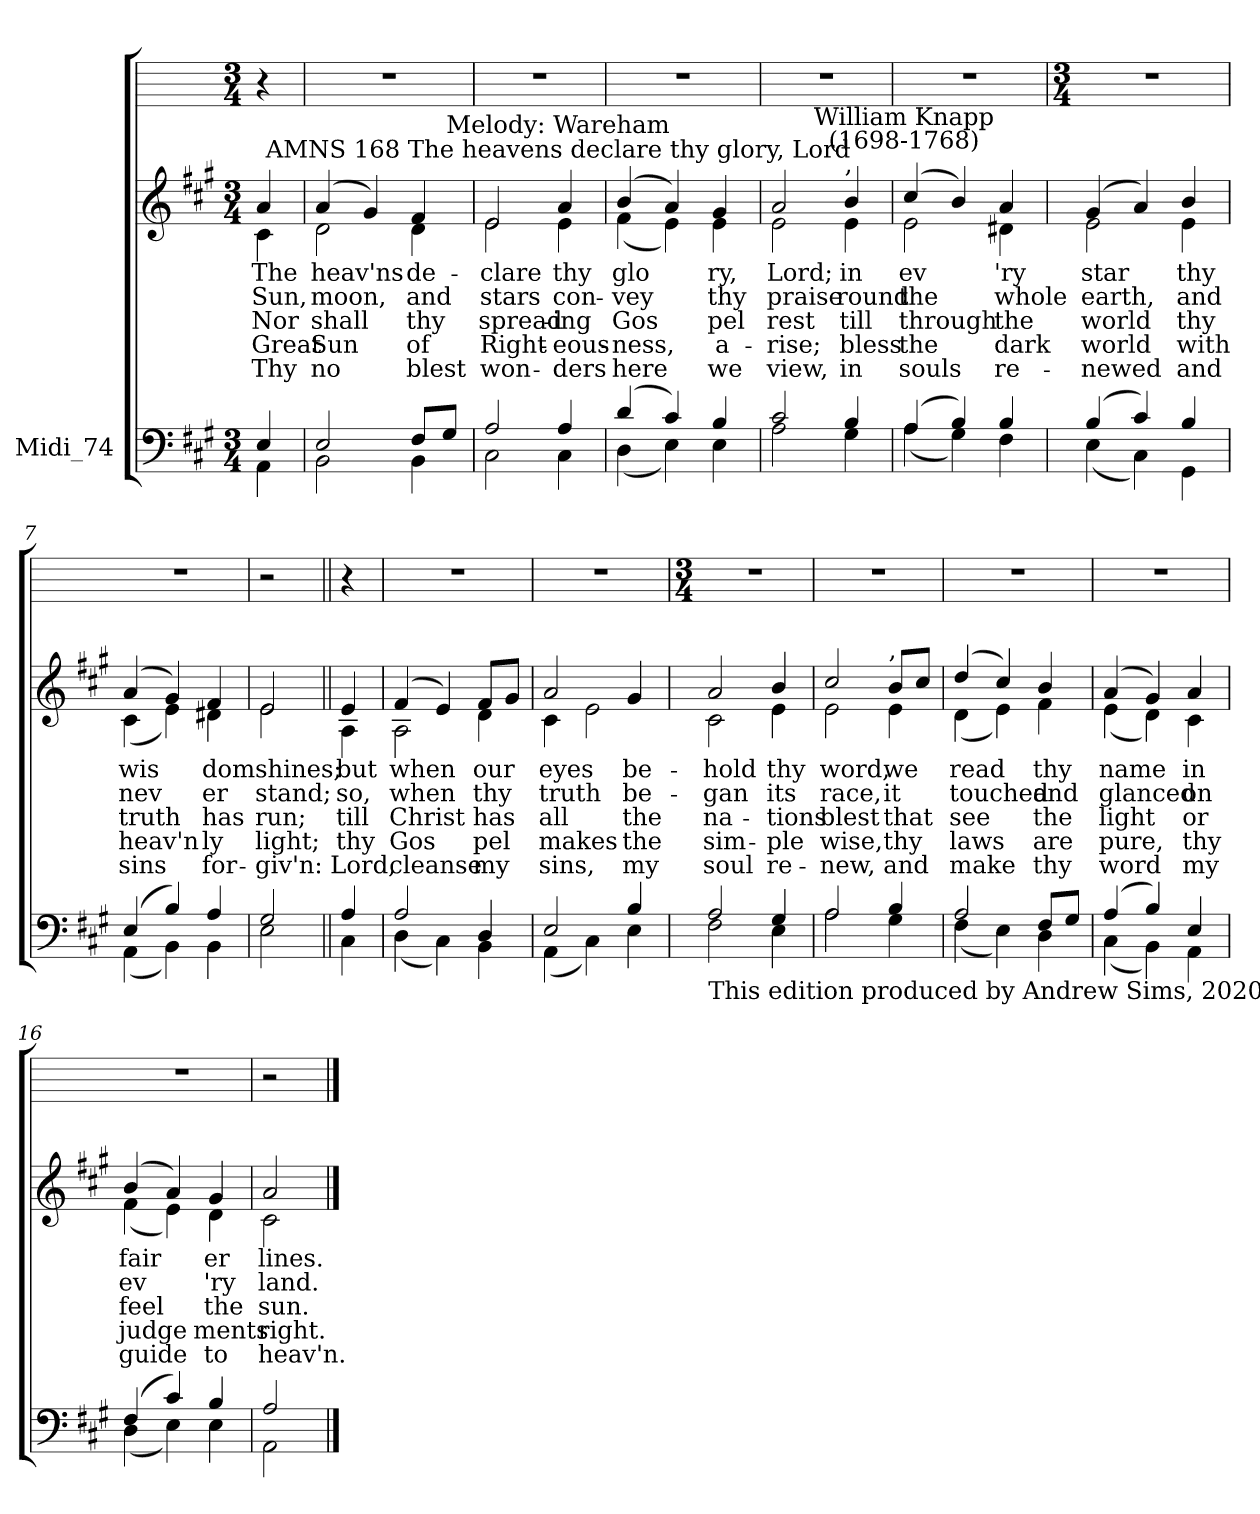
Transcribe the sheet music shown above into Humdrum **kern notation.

**kern	**kern	**text	**text	**text	**text	**text	**kern
*part3	*part2	*part2	*part2	*part2	*part2	*part2	*part1
*staff3	*staff2	*staff2	*staff2	*staff2	*staff2	*staff2	*staff1
*I"Midi_74	*	*	*	*	*	*	*
*clefF4	*clefG2	*	*	*	*	*	*
*k[f#c#g#]	*k[f#c#g#]	*	*	*	*	*	*
*A:	*A:	*	*	*	*	*	*
*M3/4	*M3/4	*	*	*	*	*	*M3/4
=	=	=	=	=	=	=	=
*^	*	*	*	*	*	*	*
!	!	!LO:TX:a:cj:t=Isaac Watts\n(1674-1748)	!	!	!	!	!	!
!	!	!	!LO:LY:b	!LO:LY:b	!LO:LY:b	!LO:LY:b	!LO:LY:b	!
*	*	*^	*	*	*	*	*	*
4E/	4AA\	4a/	4c#\	The	Sun,	Nor	Great	Thy	4r
=1	=1	=1	=1	=1	=1	=1	=1	=1	=1
!	!	!	!	!LO:LY:b	!LO:LY:b	!LO:LY:b	!LO:LY:b	!LO:LY:b	!
2E/	2BB\	(>4a/	2d\	heav'ns	moon,	shall	Sun	no	2.r
.	.	4g#/)	.	.	.	.	.	.	.
!	!	!	!	!LO:LY:b	!LO:LY:b	!LO:LY:b	!LO:LY:b	!LO:LY:b	!
8F#/L	4BB\	4f#/	4d\	de-	-and	thy	of	blest	.
8G#/J	.	.	.	.	.	.	.	.	.
=2	=2	=2	=2	=2	=2	=2	=2	=2	=2
!	!	!	!	!LO:LY:b	!LO:LY:b	!LO:LY:b	!LO:LY:b	!LO:LY:b	!
2A/	2C#\	2e/	2e\	clare	stars	spread-	-Right-	-won-	2.r
!	!	!LO:TX:a:cj:t=AMNS 168 The heavens declare thy glory, Lord	!	!	!	!	!	!	!
!	!	!LO:TX:a:cj:t=Melody&colon; Wareham	!	!	!	!	!	!	!
!	!	!	!	!LO:LY:b	!LO:LY:b	!LO:LY:b	!LO:LY:b	!LO:LY:b	!
4A/	4C#\	4a/	4e\	-thy	con-	-ing	eous-	-ders	.
=3	=3	=3	=3	=3	=3	=3	=3	=3	=3
!	!	!	!	!LO:LY:b	!LO:LY:b	!LO:LY:b	!LO:LY:b	!LO:LY:b	!
(>4d/	(<4D\	(>4b/	(<4f#\	glo	vey	Gos	ness,	here	2.r
4c#/)	4E\)	4a/)	4e\)	.	.	.	.	.	.
!	!	!	!	!LO:LY:b	!LO:LY:b	!LO:LY:b	!LO:LY:b	!LO:LY:b	!
4B/	4E\	4g#/	4e\	ry,	thy	pel	a-	-we	.
=4	=4	=4	=4	=4	=4	=4	=4	=4	=4
!	!	!	!	!LO:LY:b	!LO:LY:b	!LO:LY:b	!LO:LY:b	!LO:LY:b	!
2c#/	2A\	2a/	2e\	Lord;	praise	rest	rise;	view,	2.r
!	!	!LO:TX:a:t=,	!	!	!	!	!	!	!
!	!	!	!	!LO:LY:b	!LO:LY:b	!LO:LY:b	!LO:LY:b	!LO:LY:b	!
4B/	4G#\	4b/	4e\	in	round	till	bless	in	.
=5	=5	=5	=5	=5	=5	=5	=5	=5	=5
!	!	!LO:TX:a:cj:t=William Knapp\n(1698-1768)	!	!	!	!	!	!	!
!	!	!	!	!LO:LY:b	!LO:LY:b	!LO:LY:b	!LO:LY:b	!LO:LY:b	!
(>4A/	(<4A\	(>4cc#/	2e\	ev	the	through	the	souls	2.r
4B/)	4G#\)	4b/)	.	.	.	.	.	.	.
!	!	!	!	!LO:LY:b	!LO:LY:b	!LO:LY:b	!LO:LY:b	!LO:LY:b	!
4B/	4F#\	4a/	4d#X\	'ry	whole	the	dark	re-	.
!!LO:LB:g=z
=6	=6	=6	=6	=6	=6	=6	=6	=6	=6
*	*	*	*	*	*	*	*	*	*M3/4
!	!	!	!	!LO:LY:b	!LO:LY:b	!LO:LY:b	!LO:LY:b	!LO:LY:b	!
(>4B/	(<4E\	(>4g#/	2e\	-star	earth,	world	world	newed	2.r
4c#/)	4C#\)	4a/)	.	.	.	.	.	.	.
!	!	!	!	!LO:LY:b	!LO:LY:b	!LO:LY:b	!LO:LY:b	!LO:LY:b	!
4B/	4GG#\	4b/	4e\	thy	and	thy	with	and	.
=7	=7	=7	=7	=7	=7	=7	=7	=7	=7
!	!	!	!	!LO:LY:b	!LO:LY:b	!LO:LY:b	!LO:LY:b	!LO:LY:b	!
(4E/	(<4AA\	(>4a/	(<4c#\	wis	nev	truth	heav'n	sins	2.r
4B/)	4BB\)	4g#/)	4e\)	.	.	.	.	.	.
!	!	!	!	!LO:LY:b	!LO:LY:b	!LO:LY:b	!LO:LY:b	!LO:LY:b	!
4A/	4BB\	4f#/	4d#X\	dom	er	has	ly	for-	.
=8	=8	=8	=8	=8	=8	=8	=8	=8	=8
!	!	!	!	!LO:LY:b	!LO:LY:b	!LO:LY:b	!LO:LY:b	!LO:LY:b	!
2G#/	2E\	2e/	2e\	-shines;	stand;	run;	light;	giv'n:	2r
=9||	=9||	=9||	=9||	=9||	=9||	=9||	=9||	=9||	=9||
!	!	!	!	!LO:LY:b	!LO:LY:b	!LO:LY:b	!LO:LY:b	!LO:LY:b	!
4A/	4C#\	4e/	4A\	but	so,	till	thy	Lord,	4r
=10	=10	=10	=10	=10	=10	=10	=10	=10	=10
!	!	!	!	!LO:LY:b	!LO:LY:b	!LO:LY:b	!LO:LY:b	!LO:LY:b	!
2A/	(<4D\	(>4f#/	2A\	when	when	Christ	Gos	cleanse	2.r
.	4C#\)	4e/)	.	.	.	.	.	.	.
!	!	!	!	!LO:LY:b	!LO:LY:b	!LO:LY:b	!LO:LY:b	!LO:LY:b	!
4D/	4BB\	8f#/L	4d\	our	thy	has	pel	my	.
.	.	8g#/J	.	.	.	.	.	.	.
=11	=11	=11	=11	=11	=11	=11	=11	=11	=11
!	!	!	!	!LO:LY:b	!LO:LY:b	!LO:LY:b	!LO:LY:b	!LO:LY:b	!
2E/	(<4AA\	2a/	4c#\	eyes	truth	all	makes	sins,	2.r
.	4C#\)	.	2e\	.	.	.	.	.	.
!	!	!	!	!LO:LY:b	!LO:LY:b	!LO:LY:b	!LO:LY:b	!LO:LY:b	!
4B/	4E\	4g#/	.	be-	-be-	-the	the	my	.
!!LO:LB:g=z
=12	=12	=12	=12	=12	=12	=12	=12	=12	=12
*	*	*	*	*	*	*	*	*	*M3/4
!LO:TX:b:t=This edition produced by Andrew Sims, 2020	!	!	!	!	!	!	!	!	!
!	!	!	!	!LO:LY:b	!LO:LY:b	!LO:LY:b	!LO:LY:b	!LO:LY:b	!
2A/	2F#\	2a/	2c#\	hold	gan	na-	-sim-	-soul	2.r
!	!	!	!	!LO:LY:b	!LO:LY:b	!LO:LY:b	!LO:LY:b	!LO:LY:b	!
4G#/	4E\	4b/	4e\	thy	its	tions	ple	re-	.
=13	=13	=13	=13	=13	=13	=13	=13	=13	=13
!	!	!	!	!LO:LY:b	!LO:LY:b	!LO:LY:b	!LO:LY:b	!LO:LY:b	!
2A/	2A\	2cc#/	2e\	-word,	race,	blest	wise,	new,	2.r
!	!	!LO:TX:a:t=,	!	!	!	!	!	!	!
!	!	!	!	!LO:LY:b	!LO:LY:b	!LO:LY:b	!LO:LY:b	!LO:LY:b	!
4B/	4G#\	8b/L	4e\	we	it	that	thy	and	.
.	.	8cc#/J	.	.	.	.	.	.	.
=14	=14	=14	=14	=14	=14	=14	=14	=14	=14
!	!	!	!	!LO:LY:b	!LO:LY:b	!LO:LY:b	!LO:LY:b	!LO:LY:b	!
2A/	(<4F#\	(>4dd/	(<4d\	read	touched	see	laws	make	2.r
.	4E\)	4cc#/)	4e\)	.	.	.	.	.	.
!	!	!	!	!LO:LY:b	!LO:LY:b	!LO:LY:b	!LO:LY:b	!LO:LY:b	!
8F#/L	4D\	4b/	4f#\	thy	and	the	are	thy	.
8G#/J	.	.	.	.	.	.	.	.	.
=15	=15	=15	=15	=15	=15	=15	=15	=15	=15
!	!	!	!	!LO:LY:b	!LO:LY:b	!LO:LY:b	!LO:LY:b	!LO:LY:b	!
(>4A/	(<4C#\	(>4a/	(<4e\	name	glanced	light	pure,	word	2.r
4B/)	4BB\)	4g#/)	4d\)	.	.	.	.	.	.
!	!	!	!	!LO:LY:b	!LO:LY:b	!LO:LY:b	!LO:LY:b	!LO:LY:b	!
4E/	4AA\	4a/	4c#\	in	on	or	thy	my	.
=16	=16	=16	=16	=16	=16	=16	=16	=16	=16
!	!	!	!	!LO:LY:b	!LO:LY:b	!LO:LY:b	!LO:LY:b	!LO:LY:b	!
(4F#/	(<4D\	(>4b/	(<4f#\	fair	ev	feel	judge	guide	2.r
4c#/)	4E\)	4a/)	4e\)	.	.	.	.	.	.
!	!	!	!	!LO:LY:b	!LO:LY:b	!LO:LY:b	!LO:LY:b	!LO:LY:b	!
4B/	4E\	4g#/	4d\	er	'ry	the	ments	to	.
=17	=17	=17	=17	=17	=17	=17	=17	=17	=17
!	!	!	!	!LO:LY:b	!LO:LY:b	!LO:LY:b	!LO:LY:b	!LO:LY:b	!
2A/	2AA\	2a/	2c#\	lines.	land.	sun.	right.	heav'n.	2r
*v	*v	*	*	*	*	*	*	*	*
*	*v	*v	*	*	*	*	*	*
==	==	==	==	==	==	==	==
*-	*-	*-	*-	*-	*-	*-	*-
